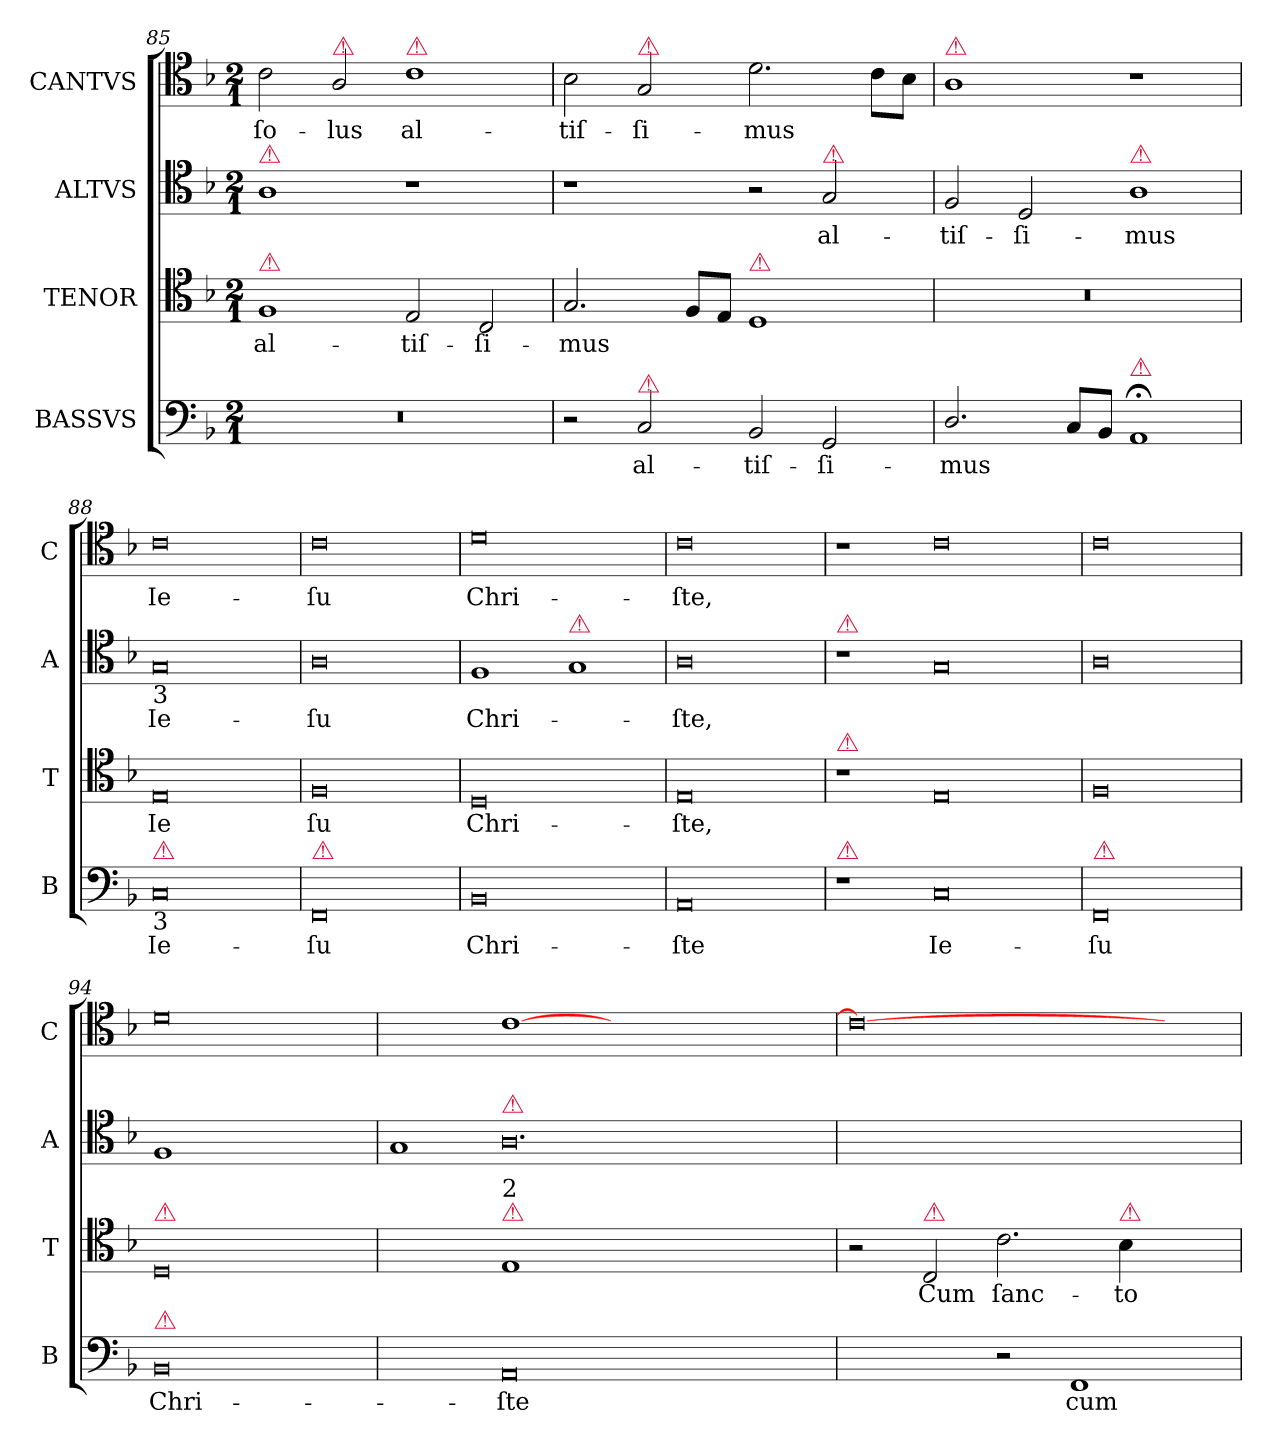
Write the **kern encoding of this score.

**kern	**text	**kern	**text	**kern	**text	**kern	**text
*part4	*part4	*part3	*part3	*part2	*part2	*part1	*part1
*staff4	*staff4	*staff3	*staff3	*staff2	*staff2	*staff1	*staff1
*I"BASSVS	*	*I"TENOR	*	*I"ALTVS	*	*I"CANTVS	*
*I'B	*	*I'T	*	*I'A	*	*I'C	*
*clefF4	*	*clefC4	*	*clefC4	*	*clefC4	*
*k[b-]	*	*k[b-]	*	*k[b-]	*	*k[b-]	*
*F:	*	*F:	*	*F:	*	*F:	*
*M2/1	*	*M2/1	*	*M2/1	*	*M2/1	*
=85	=85	=85	=85	=85	=85	=85	=85
!	!	!	!	!LO:TX:a:color=crimson:t=⚠	!	!	!
!	!	!LO:TX:a:color=crimson:t=⚠	!	!	!	!	!
0r	.	1F	al-	1A	.	2c\	ſo-
!	!	!	!	!	!	!LO:TX:a:color=crimson:t=⚠	!
.	.	.	.	.	.	2A/	-lus
!	!	!	!	!	!	!LO:TX:a:color=crimson:t=⚠	!
.	.	2E/	-tiſ-	1r	.	1c	al-
.	.	2C/	-ſi-	.	.	.	.
=86	=86	=86	=86	=86	=86	=86	=86
2r	.	2.G/	-mus	1r	.	2B-\	-tiſ-
!	!	!	!	!	!	!LO:TX:a:color=crimson:t=⚠	!
!LO:TX:a:color=crimson:t=⚠	!	!	!	!	!	!	!
2C/	al-	.	.	.	.	2G/	-ſi-
.	.	8F/L	.	.	.	.	.
.	.	8E/J	.	.	.	.	.
!	!	!LO:TX:a:color=crimson:t=⚠	!	!	!	!	!
2BB-/	-tiſ-	1D	.	2r	.	2.d\	-mus
!	!	!	!	!LO:TX:a:color=crimson:t=⚠	!	!	!
!	!	!	!	!	!LO:LY:i	!	!
2GG/	-ſi-	.	.	2G/	al-	.	.
.	.	.	.	.	.	8c\L	.
.	.	.	.	.	.	8B-\J	.
=87	=87	=87	=87	=87	=87	=87	=87
!	!	!	!	!	!	!LO:TX:a:color=crimson:t=⚠	!
!	!	!	!	!	!LO:LY:i	!	!
2.D/	-mus	0r	.	2F/	-tiſ-	1A	.
!	!	!	!	!	!LO:LY:i	!	!
.	.	.	.	2D/	-ſi-	.	.
8C/L	.	.	.	.	.	.	.
8BB-/J	.	.	.	.	.	.	.
!	!	!	!	!LO:TX:a:color=crimson:t=⚠	!	!	!
!LO:TX:a:color=crimson:t=⚠	!	!	!	!	!	!	!
!	!	!	!	!	!LO:LY:i	!	!
1AA;<	.	.	.	1A	-mus	1r	.
=88	=88	=88	=88	=88	=88	=88	=88
!	!	!	!	!LO:TX:b:t=3	!	!	!
!LO:TX:b:t=3	!	!	!	!	!	!	!
!LO:TX:a:color=crimson:t=⚠	!	!	!	!	!	!	!
0C	Ie-	0E	Ie	0G	Ie-	0c	Ie-
=89	=89	=89	=89	=89	=89	=89	=89
!LO:TX:a:color=crimson:t=⚠	!	!	!	!	!	!	!
0FF	-ſu	0F	ſu	0A	-ſu	0c	-ſu
=90	=90	=90	=90	=90	=90	=90	=90
0BB-	Chri-	0D	Chri-	1F	Chri-	0d	Chri-
!	!	!	!	!LO:TX:a:color=crimson:t=⚠	!	!	!
.	.	.	.	1G	.	.	.
=91	=91	=91	=91	=91	=91	=91	=91
0AA	-ſte	0E	-ſte,	0A	-ſte,	0c	-ſte,
=92	=92	=92	=92	=92	=92	=92	=92
!	!	!	!	!LO:TX:a:color=crimson:t=⚠	!	!	!
!	!	!LO:TX:a:color=crimson:t=⚠	!	!	!	!	!
!LO:TX:a:color=crimson:t=⚠	!	!	!	!	!	!	!
1r	.	1r	.	1r	.	1r	.
!	!LO:LY:i	!	!	!	!	!	!
0C	Ie-	0E	.	0G	.	0c	.
=93	=93	=93	=93	=93	=93	=93	=93
!LO:TX:a:color=crimson:t=⚠	!	!	!	!	!	!	!
!	!LO:LY:i	!	!	!	!	!	!
0FF	-ſu	0F	.	0A	.	0c	.
=94	=94	=94	=94	=94	=94	=94	=94
!	!	!LO:TX:a:color=crimson:t=⚠	!	!	!	!	!
!LO:TX:a:color=crimson:t=⚠	!	!	!	!	!	!	!
!	!LO:LY:i	!	!	!	!	!	!
0BB-	Chri-	0D	.	1F	.	0d	.
.	.	.	.	1ryy	.	.	.
=95	=95	=95	=95	=95	=95	=95	=95
1ryy	.	1ryy	.	1G	.	1ryy	.
!	!	!	!	!LO:TX:a:color=crimson:t=⚠	!	!	!
!	!	!LO:TX:a:color=crimson:t=⚠	!	!	!	!	!
!	!	!LO:TX:a:t=2	!	!	!	!	!
!	!LO:LY:i	!	!	!	!	!	!
0AA	-ſte	1E	.	0.A	.	[1c	.
.	.	0ryy	.	.	.	0ryy	.
1ryy	.	.	.	.	.	.	.
=96	=96	=96	=96	=96	=96	=96	=96
1ryy	.	2r	.	0ryy	.	0c_	.
!	!	!LO:TX:a:color=crimson:t=⚠	!	!	!	!	!
.	.	2C/	Cum	.	.	.	.
2r	.	2.c\	ſanc-	.	.	.	.
1FF	cum	.	.	.	.	.	.
!	!	!LO:TX:a:color=crimson:t=⚠	!	!	!	!	!
.	.	4B-\	-to	.	.	.	.
.	.	2ryy	.	2ryy	.	2ryy	.
=	=	=	=	=	=	=	=
*-	*-	*-	*-	*-	*-	*-	*-
